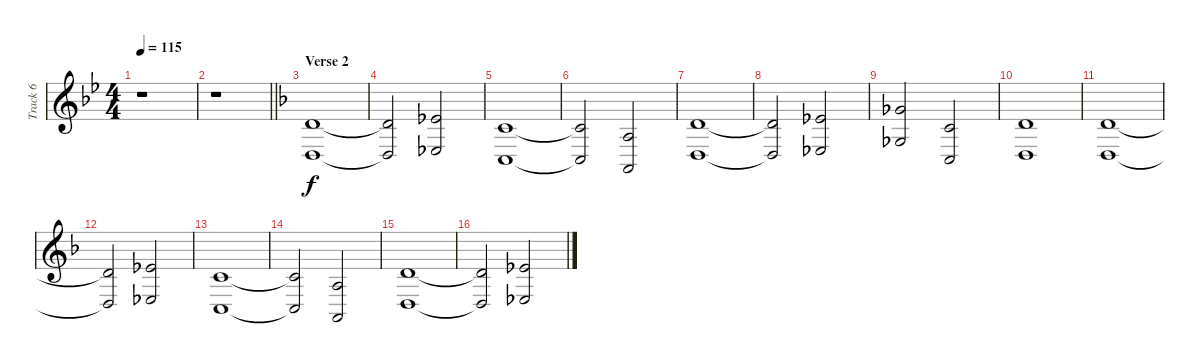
\track ("Track 6" "Track 6") {instrument choiraahs}
\staff {score}
\tuning (D4 A3 F3 C3 G2 D2) {hide}
\ts (4 4)
\tempo 115
\clef g2
\ks gminor
r.1{dy mp} |
\barLineRight lightlight
r.1 |
\section ("" "Verse 2")
\ks dminor
(0.1 2.4).1{dy f volume 11 instrument choiraahs} |
(0.1{t} 2.4{t}).2 (1.1 3.4).2 |
(3.2 0.4).1 |
(3.2{t} 0.4{t}).2 (0.2 2.5).2 |
(0.1 2.4).1 |
(0.1{t} 2.4{t}).2 (1.1 3.4).2 |
(4.1 1.3).2 (3.2 0.4).2 |
(0.1 2.4).1 |
(0.1 2.4).1 |
(0.1{t} 2.4{t}).2 (1.1 3.4).2 |
(3.2 0.4).1 |
(3.2{t} 0.4{t}).2 (0.2 2.5).2 |
(0.1 2.4).1 |
(0.1{t} 2.4{t}).2 (1.1 3.4).2
